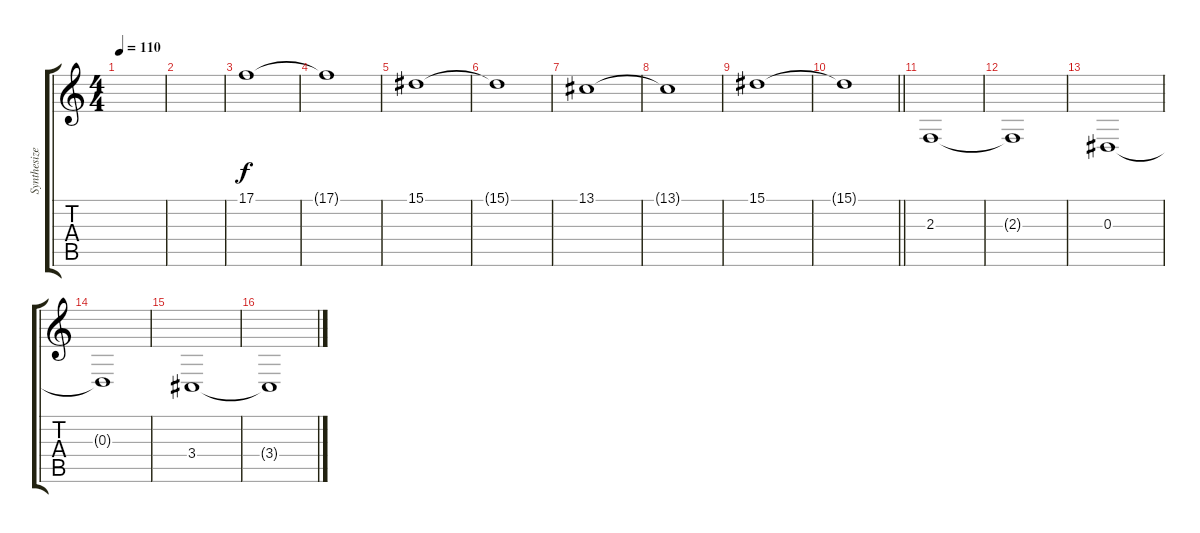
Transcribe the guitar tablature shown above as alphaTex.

\track ("Synthesizer 2" "Synthesize") {instrument lead6voice}
\staff {score tabs}
\tuning (C4 G3 Eb3 Bb2 F2 C2) {hide}
\ts (4 4)
\tempo 110
\clef g2
\ks c
|
|
17.1.1 |
17.1{t}.1 |
15.1.1 |
15.1{t}.1 |
13.1.1 |
13.1{t}.1 |
15.1.1 |
\barLineRight lightlight
15.1{t}.1 |
\section ("" "")
2.3.1{dy f} |
2.3{t}.1 |
0.3.1 |
0.3{t}.1 |
3.4.1 |
3.4{t}.1
